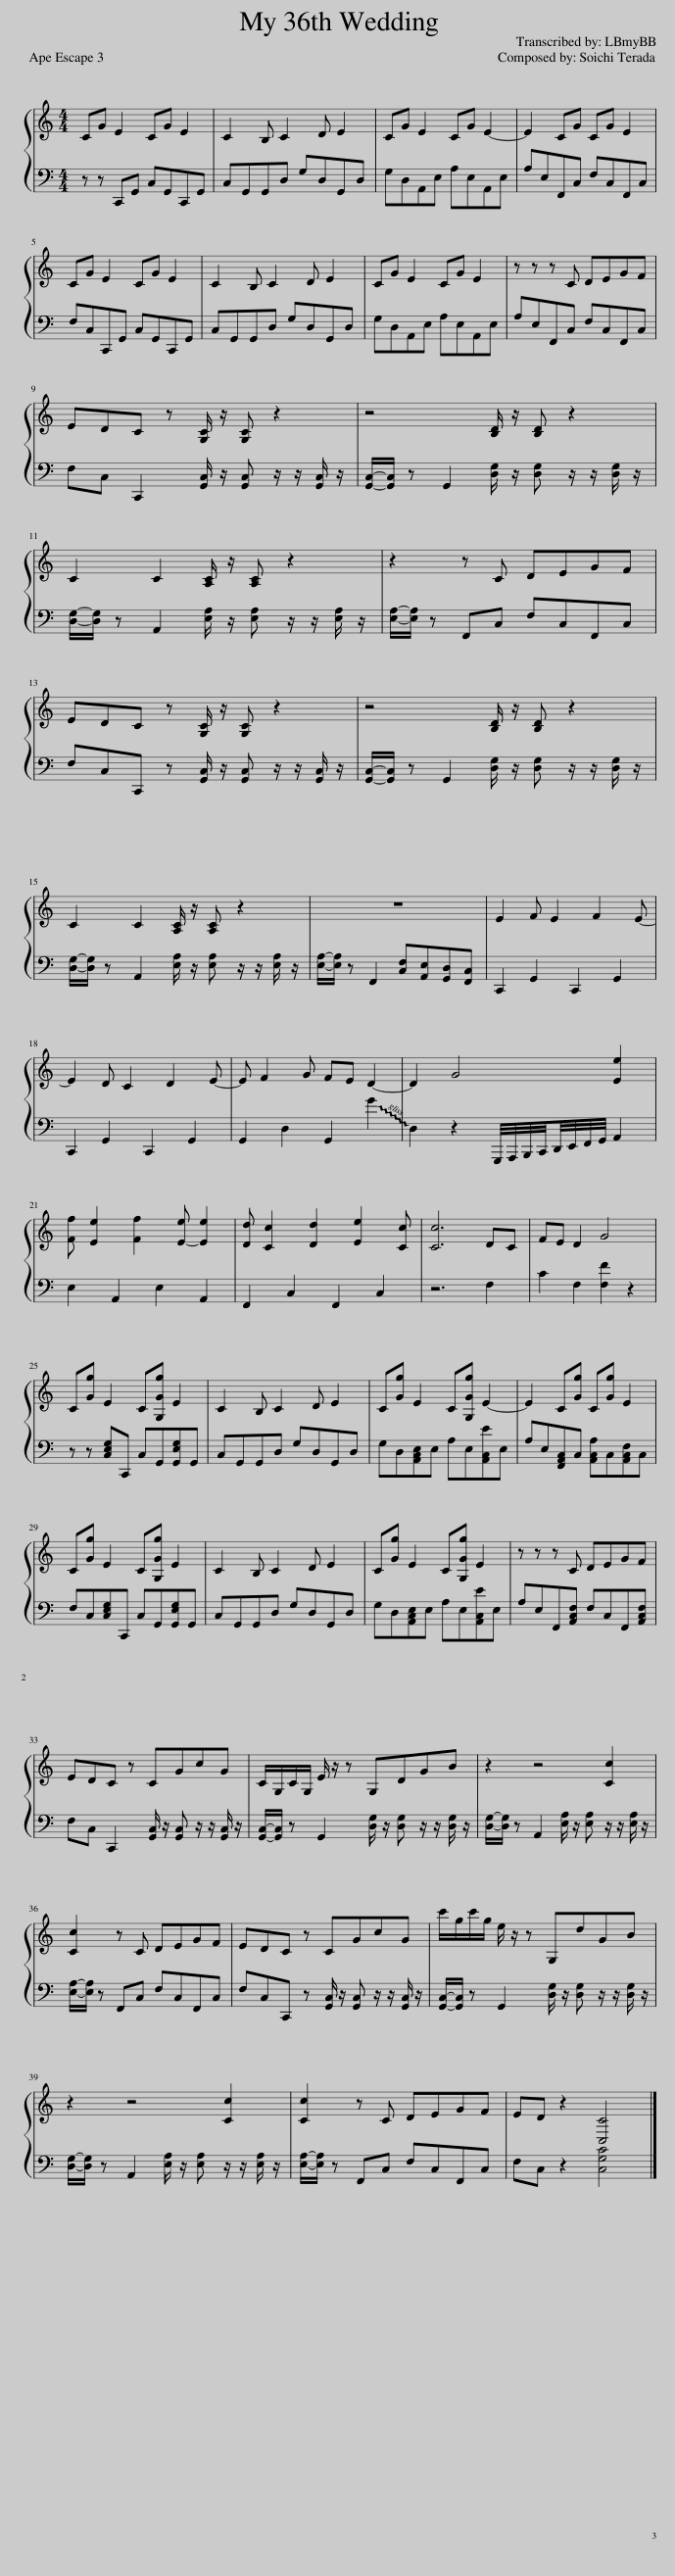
X:1
%%score { 1 | 2 }
L:1/8
M:4/4
I:linebreak $
K:C
V:1 treble
V:2 bass
V:1
 CG E2 CG E2 | C2 B, C2 D E2 | CG E2 CG E2- | E2 CG CG E2 |$ CG E2 CG E2 | %5
 C2 B, C2 D E2 | CG E2 CG E2 | z z z C DEGF |$ EDC z [G,C]/ z/ [G,C] z2 | z4 [B,D]/ z/ [B,D] z2 |$ %10
 C2 C2 [A,C]/ z/ [A,C] z2 | z2 z C DEGF |$ EDC z [G,C]/ z/ [G,C] z2 | z4 [B,D]/ z/ [B,D] z2 |$ C2 C2 [A,C]/ z/ [A,C] z2 | %15
 z8 | E2 F E2 F2 E- |$ E2 D C2 D2 E- | E F2 G FE D2- | D2 G4 [Ee]2 |$ %20
 [Ff] [Ee]2 [Ff]2 [E-e] [Ee]2 | [Dd] [Cc]2 [Dd]2 [Ee]2 [Cc] | [Cc]6 DC | FE D2 G4 |$ C[Gg] E2 C[G,Gg] E2 | %25
 C2 B, C2 D E2 | C[Gg] E2 C[G,Gg] E2- | E2 C[Gg] C[Gg] E2 |$ C[Gg] E2 C[G,Gg] E2 | C2 B, C2 D E2 | %30
 C[Gg] E2 C[G,Gg] E2 | z z z C DEGF |$ EDC z CGcG | C/G,/C/G,/ E/ z/ z G,DGB | z2 z4 [Cc]2 |$ %35
 [Cc]2 z C DEGF | EDC z CGcG | c'/g/c'/g/ e/ z/ z G,dGB |$ z2 z4 [Cc]2 | [Cc]2 z C DEGF | %40
 ED z2 [C,C]4 |] %41
V:2
 z z C,,G,, C,G,,C,,G,, | C,G,,G,,D, G,D,G,,D, | G,D,A,,E, A,E,A,,E, | A,E,F,,C, F,C,F,,C, |$ F,C,C,,G,, C,G,,C,,G,, | %5
 C,G,,G,,D, G,D,G,,D, | G,D,A,,E, A,E,A,,E, | A,E,F,,C, F,C,F,,C, |$ F,C, C,,2 [G,,C,]/ z/ [G,,C,] z/ z/ [G,,C,]/ z/ | [G,,C,]/-[G,,C,]/ z G,,2 [D,G,]/ z/ [D,G,] z/ z/ [D,G,]/ z/ |$ %10
 [D,G,]/-[D,G,]/ z A,,2 [E,A,]/ z/ [E,A,] z/ z/ [E,A,]/ z/ | [E,A,]/-[E,A,]/ z F,,C, F,C,F,,C, |$ F,C,C,, z [G,,C,]/ z/ [G,,C,] z/ z/ [G,,C,]/ z/ | [G,,C,]/-[G,,C,]/ z G,,2 [D,G,]/ z/ [D,G,] z/ z/ [D,G,]/ z/ |$ [D,G,]/-[D,G,]/ z A,,2 [E,A,]/ z/ [E,A,] z/ z/ [E,A,]/ z/ | %15
 [E,A,]/-[E,A,]/ z F,,2 [C,F,][A,,E,][G,,D,][F,,C,] | C,,2 G,,2 C,,2 G,,2 |$ C,,2 G,,2 C,,2 G,,2 | G,,2 D,2 G,,2 !~(!G2 | !~)!D,2 z2 G,,,/4A,,,/4B,,,/4C,,/4D,,/4E,,/4F,,/4G,,/4 A,,2 |$ %20
 E,2 A,,2 E,2 A,,2 | F,,2 C,2 F,,2 C,2 | z6 F,2 | C2 F,2 [F,F]2 z2 |$ z z [C,E,G,]C,, C,G,,[G,,E,G,]G,, | %25
 C,G,,G,,D, G,D,G,,D, | G,D,[A,,C,E,]E, A,E,[A,,C,E]E, | A,E,[F,,A,,C,]C, [A,,C,A,]C,[A,,C,F,]C, |$ F,C,[C,E,G,]C,, C,G,,[G,,E,G,]G,, | C,G,,G,,D, G,D,G,,D, | %30
 G,D,[A,,C,E,]E, A,E,[A,,C,E]E, | A,E,F,,[A,,C,F,] F,C,F,,[A,,C,F,] |$ F,C, C,,2 [G,,C,]/ z/ [G,,C,] z/ z/ [G,,C,]/ z/ | [G,,C,]/-[G,,C,]/ z G,,2 [D,G,]/ z/ [D,G,] z/ z/ [D,G,]/ z/ | [D,G,]/-[D,G,]/ z A,,2 [E,A,]/ z/ [E,A,] z/ z/ [E,A,]/ z/ |$ %35
 [E,A,]/-[E,A,]/ z F,,C, F,C,F,,C, | F,C,C,, z [G,,C,]/ z/ [G,,C,] z/ z/ [G,,C,]/ z/ | [G,,C,]/-[G,,C,]/ z G,,2 [D,G,]/ z/ [D,G,] z/ z/ [D,G,]/ z/ |$ [D,G,]/-[D,G,]/ z A,,2 [E,A,]/ z/ [E,A,] z/ z/ [E,A,]/ z/ | [E,A,]/-[E,A,]/ z F,,C, F,C,F,,C, | %40
 F,C, z2 [C,G,C]4 |] %41
